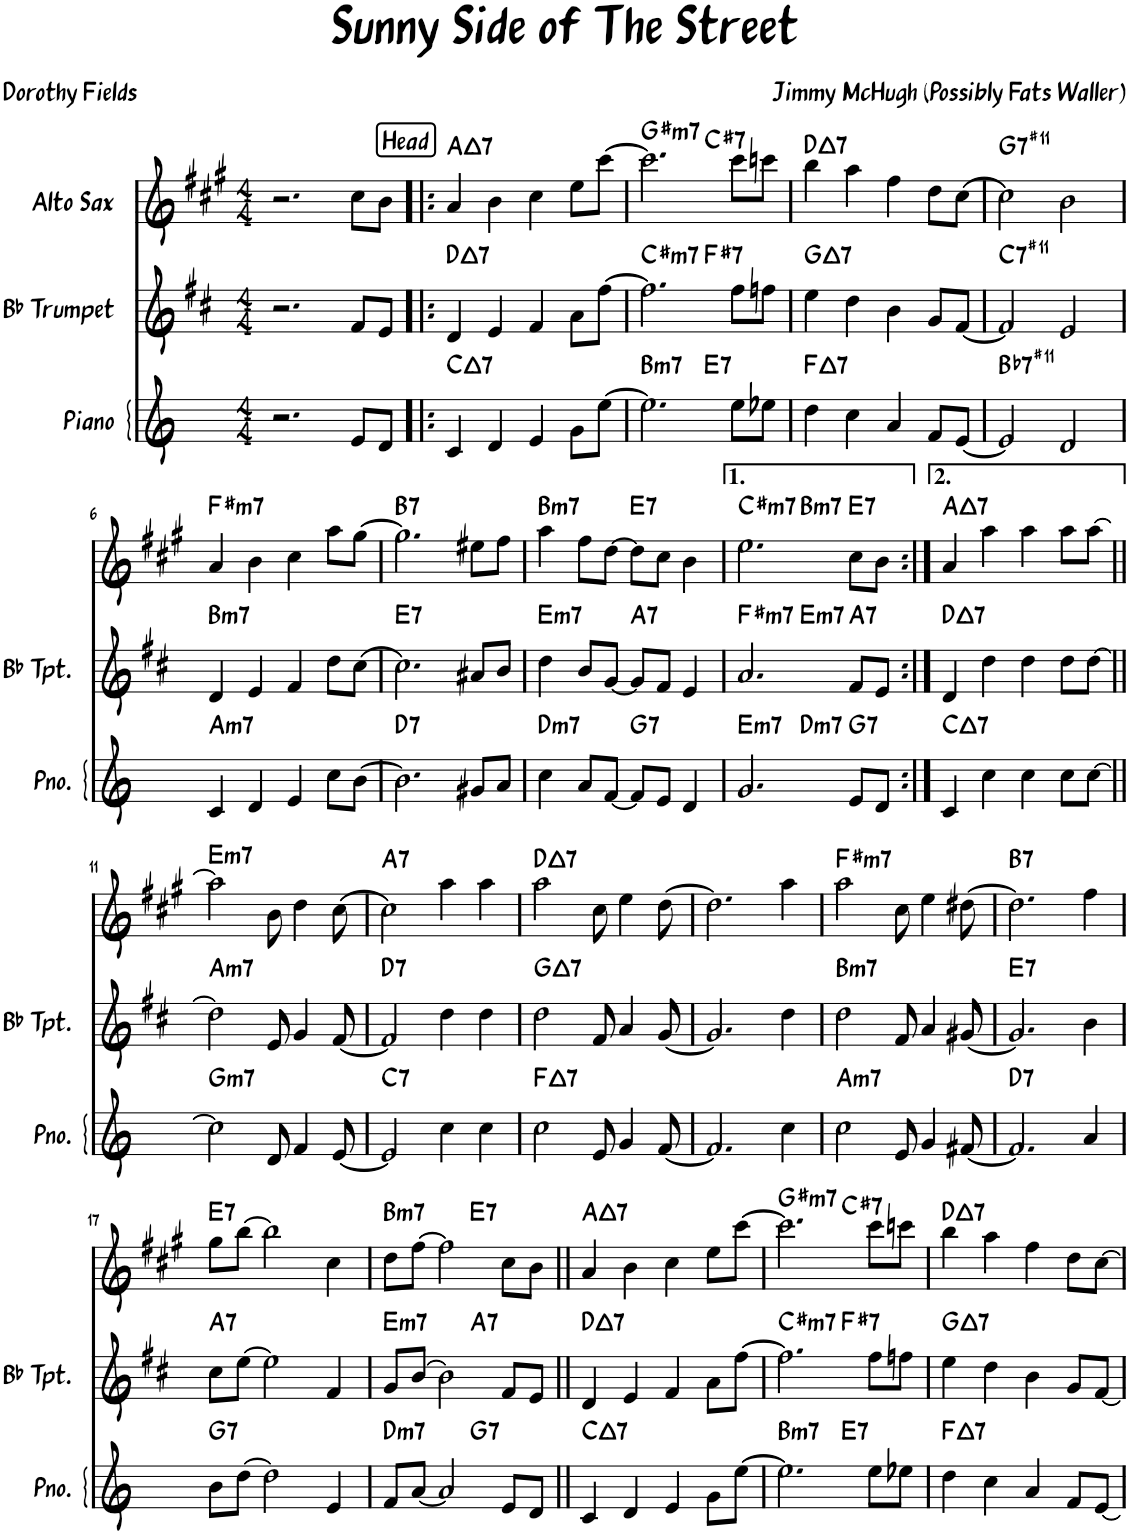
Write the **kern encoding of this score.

**kern	**harte	**kern	**harte	**kern	**harte
*part3	*part3	*part2	*part2	*part1	*part1
*staff3	*	*staff2	*	*staff1	*
*I"Piano	*	*I"Bb Trumpet	*	*I"Alto Sax	*
*I'Pno.	*	*I'Bb Tpt.	*	*I'Sax	*
*clefG2	*	*clefG2	*	*clefG2	*
*	*	*Trd1c2	*	*Trd5c9	*
*k[]	*	*k[f#c#]	*	*k[f#c#g#]	*
*M4/4	*	*M4/4	*	*M4/4	*
=1	=1	=1	=1	=1	=1
2.r	.	2.r	.	2.r	.
8e/L	.	8f#/L	.	8cc#\L	.
8d/J	.	8e/J	.	8b\J	.
!!LO:REH:place=s1:a:cj:fs=12:t=Head
=2!|:	=2!|:	=2!|:	=2!|:	=2!|:	=2!|:
!	!LO:H:kt=7	!	!LO:H:kt=7	!	!LO:H:kt=7
4c/	C:maj7	4d/	D:maj7	4a/	A:maj7
4d/	.	4e/	.	4b\	.
4e/	.	4f#/	.	4cc#\	.
8g\L	.	8a\L	.	8ee\L	.
[8ee\J	.	[8ff#\J	.	[8ccc#\J	.
=3	=3	=3	=3	=3	=3
!	!LO:H:kt=m7	!	!LO:H:kt=m7	!	!LO:H:kt=m7
*^	*	*^	*	*^	*
2.ee\]	2ryy	B:min7	2.ff#\]	2ryy	C#:min7	2.ccc#\]	2ryy	G#:min7
!	!	!LO:H:kt=7	!	!	!LO:H:kt=7	!	!	!LO:H:kt=7
.	2ryy	E:7	.	2ryy	F#:7	.	2ryy	C#:7
8ee\L	.	.	8ff#\L	.	.	8ccc#\L	.	.
8ee-X\J	.	.	8ffn\J	.	.	8cccn\J	.	.
=4	=4	=4	=4	=4	=4	=4	=4	=4
!	!	!LO:H:kt=7	!	!	!LO:H:kt=7	!	!	!LO:H:kt=7
*v	*v	*	*	*	*	*v	*v	*
*	*	*v	*v	*	*	*
4dd\	F:maj7	4ee\	G:maj7	4bb\	D:maj7
4cc\	.	4dd\	.	4aa\	.
4a/	.	4b\	.	4ff#\	.
8f/L	.	8g/L	.	8dd\L	.
[8e/J	.	[8f#/J	.	[8cc#\J	.
=5	=5	=5	=5	=5	=5
!	!LO:H:kt=7	!	!LO:H:kt=7	!	!LO:H:kt=7
2e/]	Bb:7(#11)	2f#/]	C:7(#11)	2cc#\]	G:7(#11)
2d/	.	2e/	.	2b\	.
!!LO:LB:g=z
=6	=6	=6	=6	=6	=6
!	!LO:H:kt=m7	!	!LO:H:kt=m7	!	!LO:H:kt=m7
4c/	A:min7	4d/	B:min7	4a/	F#:min7
4d/	.	4e/	.	4b\	.
4e/	.	4f#/	.	4cc#\	.
8cc\L	.	8dd\L	.	8aa\L	.
[8b\J	.	[8cc#\J	.	[8gg#\J	.
=7	=7	=7	=7	=7	=7
!	!LO:H:kt=7	!	!LO:H:kt=7	!	!LO:H:kt=7
2.b\]	D:7	2.cc#\]	E:7	2.gg#\]	B:7
8g#X/L	.	8a#X/L	.	8ee#X\L	.
8a/J	.	8b/J	.	8ff#\J	.
=8	=8	=8	=8	=8	=8
!	!LO:H:kt=m7	!	!LO:H:kt=m7	!	!LO:H:kt=m7
4cc\	D:min7	4dd\	E:min7	4aa\	B:min7
8a/L	.	8b/L	.	8ff#\L	.
[8f/J	.	[8g/J	.	[8dd\J	.
!	!LO:H:kt=7	!	!LO:H:kt=7	!	!LO:H:kt=7
8f/L]	G:7	8g/L]	A:7	8dd\L]	E:7
8e/J	.	8f#/J	.	8cc#\J	.
4d/	.	4e/	.	4b\	.
=9	=9	=9	=9	=9	=9
!	!LO:H:kt=m7	!	!LO:H:kt=m7	!	!LO:H:kt=m7
*^	*	*^	*	*^	*
2.g/	2ryy	E:min7	2.a/	2ryy	F#:min7	2.ee\	2ryy	C#:min7
!	!	!LO:H:kt=m7	!	!	!LO:H:kt=m7	!	!	!LO:H:kt=m7
.	2ryy	D:min7	.	2ryy	E:min7	.	2ryy	B:min7
!	!	!LO:H:kt=7	!	!	!LO:H:kt=7	!	!	!LO:H:kt=7
8e/L	.	G:7	8f#/L	.	A:7	8cc#\L	.	E:7
8d/J	.	.	8e/J	.	.	8b\J	.	.
=10:|!	=10:|!	=10:|!	=10:|!	=10:|!	=10:|!	=10:|!	=10:|!	=10:|!
!	!	!LO:H:kt=7	!	!	!LO:H:kt=7	!	!	!LO:H:kt=7
*v	*v	*	*	*	*	*v	*v	*
*	*	*v	*v	*	*	*
4c/	C:maj7	4d/	D:maj7	4a/	A:maj7
4cc\	.	4dd\	.	4aa\	.
4cc\	.	4dd\	.	4aa\	.
8cc\L	.	8dd\L	.	8aa\L	.
[8cc\J	.	[8dd\J	.	[8aa\J	.
!!LO:LB:g=z
=11||	=11||	=11||	=11||	=11||	=11||
!	!LO:H:kt=m7	!	!LO:H:kt=m7	!	!LO:H:kt=m7
2cc\]	G:min7	2dd\]	A:min7	2aa\]	E:min7
8d/	.	8e/	.	8b\	.
4f/	.	4g/	.	4dd\	.
[8e/	.	[8f#/	.	[8cc#\	.
=12	=12	=12	=12	=12	=12
!	!LO:H:kt=7	!	!LO:H:kt=7	!	!LO:H:kt=7
2e/]	C:7	2f#/]	D:7	2cc#\]	A:7
4cc\	.	4dd\	.	4aa\	.
4cc\	.	4dd\	.	4aa\	.
=13	=13	=13	=13	=13	=13
!	!LO:H:kt=7	!	!LO:H:kt=7	!	!LO:H:kt=7
2cc\	F:maj7	2dd\	G:maj7	2aa\	D:maj7
8e/	.	8f#/	.	8cc#\	.
4g/	.	4a/	.	4ee\	.
[8f/	.	[8g/	.	[8dd\	.
=14	=14	=14	=14	=14	=14
2.f/]	.	2.g/]	.	2.dd\]	.
4cc\	.	4dd\	.	4aa\	.
=15	=15	=15	=15	=15	=15
!	!LO:H:kt=m7	!	!LO:H:kt=m7	!	!LO:H:kt=m7
2cc\	A:min7	2dd\	B:min7	2aa\	F#:min7
8e/	.	8f#/	.	8cc#\	.
4g/	.	4a/	.	4ee\	.
[8f#X/	.	[8g#X/	.	[8dd#X\	.
=16	=16	=16	=16	=16	=16
!	!LO:H:kt=7	!	!LO:H:kt=7	!	!LO:H:kt=7
2.f#/]	D:7	2.g#/]	E:7	2.dd#\]	B:7
4a/	.	4b\	.	4ff#\	.
!!LO:LB:g=z
=17	=17	=17	=17	=17	=17
!	!LO:H:kt=7	!	!LO:H:kt=7	!	!LO:H:kt=7
8b\L	G:7	8cc#\L	A:7	8gg#\L	E:7
[8dd\J	.	[8ee\J	.	[8bb\J	.
2dd\]	.	2ee\]	.	2bb\]	.
4e/	.	4f#/	.	4cc#\	.
=18	=18	=18	=18	=18	=18
!	!LO:H:kt=m7	!	!LO:H:kt=m7	!	!LO:H:kt=m7
*^	*	*^	*	*^	*
8f/L	2ryy	D:min7	8g/L	2ryy	E:min7	8dd\L	2ryy	B:min7
[8a/J	.	.	[8b/J	.	.	[8ff#\J	.	.
2a/]	.	.	2b\]	.	.	2ff#\]	.	.
!	!	!LO:H:kt=7	!	!	!LO:H:kt=7	!	!	!LO:H:kt=7
.	2ryy	G:7	.	2ryy	A:7	.	2ryy	E:7
8e/L	.	.	8f#/L	.	.	8cc#\L	.	.
8d/J	.	.	8e/J	.	.	8b\J	.	.
=19||	=19||	=19||	=19||	=19||	=19||	=19||	=19||	=19||
!	!	!LO:H:kt=7	!	!	!LO:H:kt=7	!	!	!LO:H:kt=7
*v	*v	*	*	*	*	*v	*v	*
*	*	*v	*v	*	*	*
4c/	C:maj7	4d/	D:maj7	4a/	A:maj7
4d/	.	4e/	.	4b\	.
4e/	.	4f#/	.	4cc#\	.
8g\L	.	8a\L	.	8ee\L	.
[8ee\J	.	[8ff#\J	.	[8ccc#\J	.
=20	=20	=20	=20	=20	=20
!	!LO:H:kt=m7	!	!LO:H:kt=m7	!	!LO:H:kt=m7
*^	*	*^	*	*^	*
2.ee\]	2ryy	B:min7	2.ff#\]	2ryy	C#:min7	2.ccc#\]	2ryy	G#:min7
!	!	!LO:H:kt=7	!	!	!LO:H:kt=7	!	!	!LO:H:kt=7
.	2ryy	E:7	.	2ryy	F#:7	.	2ryy	C#:7
8ee\L	.	.	8ff#\L	.	.	8ccc#\L	.	.
8ee-X\J	.	.	8ffn\J	.	.	8cccn\J	.	.
=21	=21	=21	=21	=21	=21	=21	=21	=21
!	!	!LO:H:kt=7	!	!	!LO:H:kt=7	!	!	!LO:H:kt=7
*v	*v	*	*	*	*	*v	*v	*
*	*	*v	*v	*	*	*
4dd\	F:maj7	4ee\	G:maj7	4bb\	D:maj7
4cc\	.	4dd\	.	4aa\	.
4a/	.	4b\	.	4ff#\	.
8f/L	.	8g/L	.	8dd\L	.
[8e/J	.	[8f#/J	.	[8cc#\J	.
=	=	=	=	=	=
*-	*-	*-	*-	*-	*-
